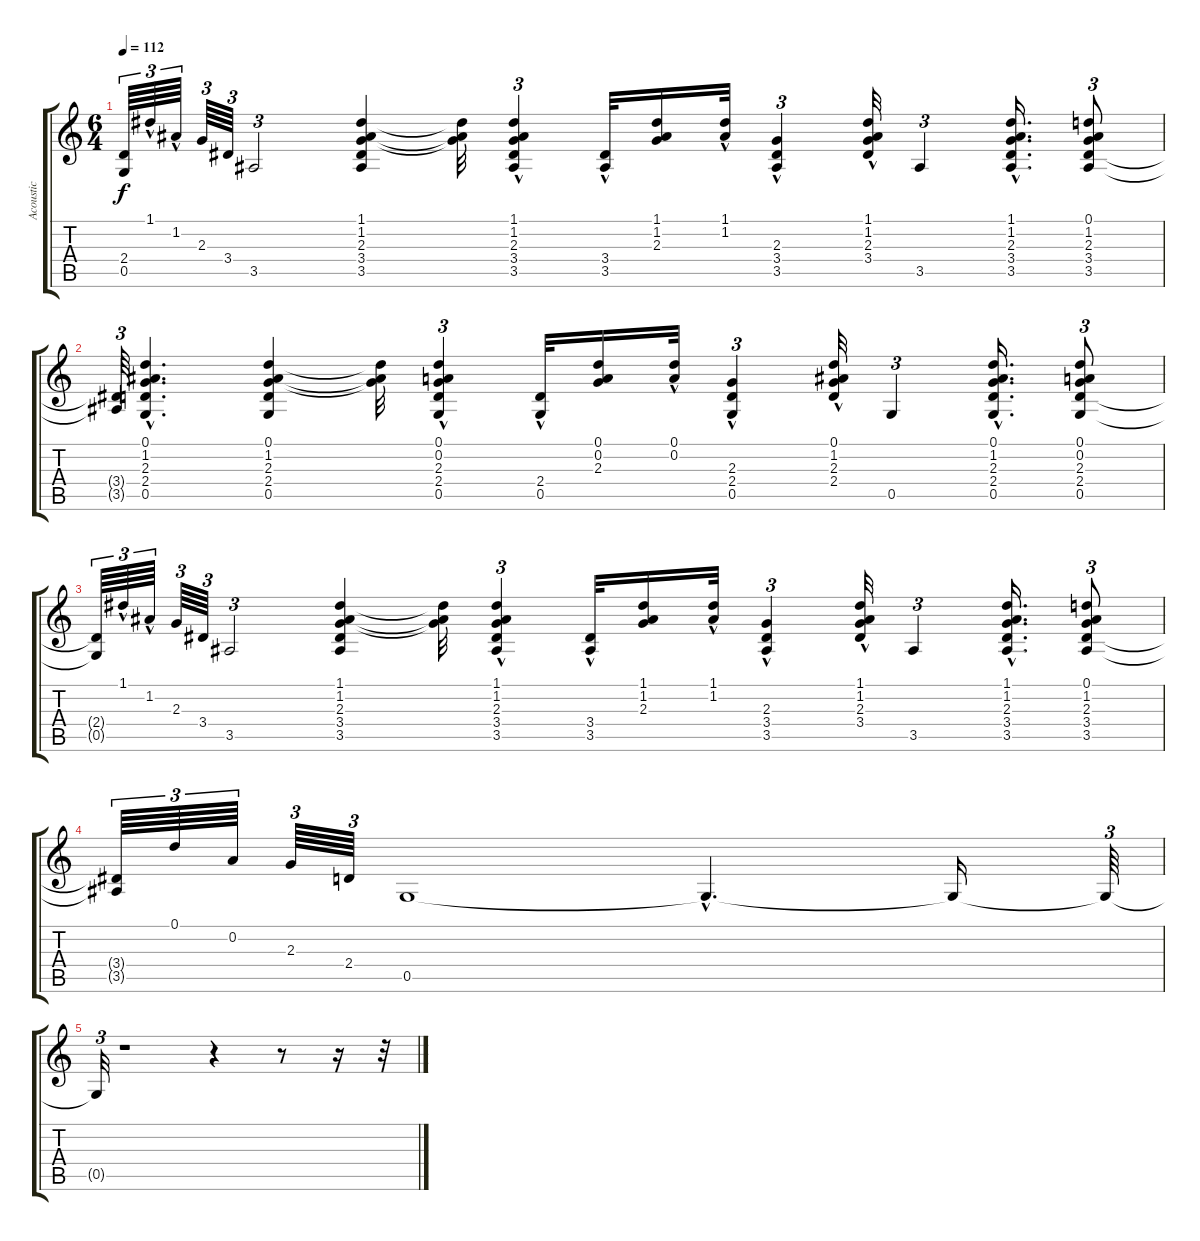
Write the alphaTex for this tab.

\track ("Acoustic" "Acoustic") {instrument acousticguitarsteel}
\staff {score tabs}
\tuning (D4 A3 F3 C3 G2 D2) {hide}
\ts (6 4)
\tempo 112
\clef g2
\ks c
(2.4{t} 0.5{t}).64{tu (3 2) dy f} 1.1{hac}.64{tu (3 2)} 1.2{hac}.64{tu (3 2)} 2.3.64{tu (3 2)} 3.4.64{tu (3 2)} 3.5.2{tu (3 2)} (1.1 1.2 2.3 3.4 3.5).4 (1.1{t} 1.2{t} 2.3{t}).32 (1.1{hac} 1.2{hac} 2.3{hac} 3.4{hac} 3.5).4{tu (3 2)} (3.4{hac} 3.5{hac}).32 (1.1 1.2 2.3).16 (1.1{hac} 1.2{hac}).32 (2.3{hac} 3.4 3.5).4{tu (3 2)} (1.1{hac} 1.2{hac} 2.3{hac} 3.4{hac}).32 3.5.4{tu (3 2)} (1.1{hac} 1.2{hac} 2.3 3.4 3.5).16{d} (0.1 1.2 2.3 3.4 3.5).8{tu (3 2)} |
(3.4{t} 3.5{t}).64{tu (3 2)} (0.1{hac} 1.2{hac} 2.3{hac} 2.4{hac} 0.5).4{d} (0.1 1.2 2.3 2.4 0.5).4 (0.1{t} 1.2{t} 2.3{t}).32 (0.1 0.2{hac} 2.3{hac} 2.4{hac} 0.5{hac}).4{tu (3 2)} (2.4{hac} 0.5{hac}).32 (0.1 0.2 2.3).16 (0.1{hac} 0.2{hac}).32 (2.3{hac} 2.4{hac} 0.5).4{tu (3 2)} (0.1{hac} 1.2{hac} 2.3{hac} 2.4{hac}).32 0.5.4{tu (3 2)} (0.1{hac} 1.2{hac} 2.3 2.4 0.5).16{d} (0.1 0.2 2.3 2.4 0.5).8{tu (3 2)} |
(2.4{t} 0.5{t}).64{tu (3 2)} 1.1{hac}.64{tu (3 2)} 1.2{hac}.64{tu (3 2)} 2.3.64{tu (3 2)} 3.4.64{tu (3 2)} 3.5.2{tu (3 2)} (1.1 1.2 2.3 3.4 3.5).4 (1.1{t} 1.2{t} 2.3{t}).32 (1.1{hac} 1.2{hac} 2.3{hac} 3.4{hac} 3.5).4{tu (3 2)} (3.4{hac} 3.5{hac}).32 (1.1 1.2 2.3).16 (1.1{hac} 1.2{hac}).32 (2.3{hac} 3.4 3.5).4{tu (3 2)} (1.1{hac} 1.2{hac} 2.3{hac} 3.4{hac}).32 3.5.4{tu (3 2)} (1.1{hac} 1.2{hac} 2.3 3.4 3.5).16{d} (0.1 1.2 2.3 3.4 3.5).8{tu (3 2)} |
(3.4{t} 3.5{t}).64{tu (3 2)} 0.1.64{tu (3 2)} 0.2.64{tu (3 2)} 2.3.64{tu (3 2)} 2.4.64{tu (3 2)} 0.5.1 0.5{hac t}.4{d} 0.5{t}.16 0.5{t}.64{tu (3 2)} |
0.5{t}.32{tu (3 2)} r.1 r.4 r.8 r.16 r.32
